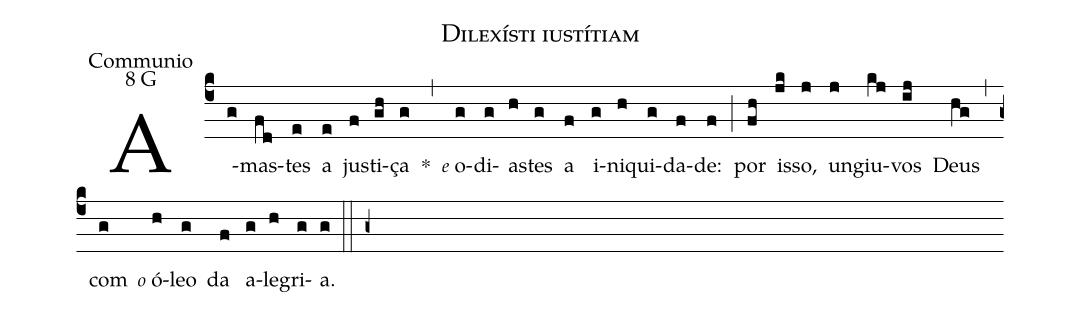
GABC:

name: Dilexísti iustítiam;
office-part: Communio;
mode: 8;
mode-differentia: G;
%%
(c4)

A(g)mas(fd)tes(e) a(e) jus(f)ti(gh)ça(g) *(,) <e>e</e> o(g)di(g)as(h)tes(g) a(f) i(g)ni(h)qui(g)da(f)de:(f) (;) por(fh) is(jk)so,(j) un(j)giu-(kj)vos(ij) Deus(hg) (,) com(g) <e>o</e> ó(h)leo(g) da(f) a(g)le(h)gri(g)a.(g)

(::)

(g+)
